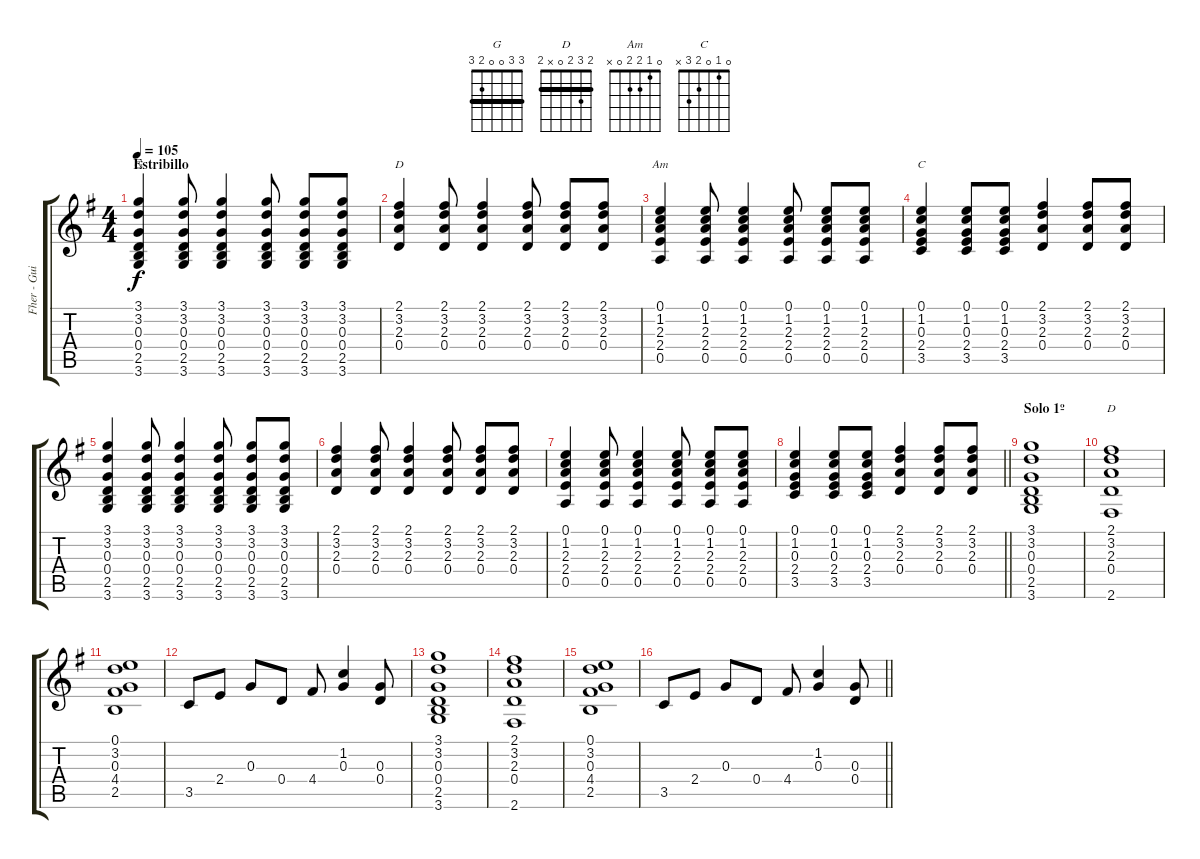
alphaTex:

\track ("Fher - Guitarra" "Fher - Gui") {instrument acousticguitarsteel}
\staff {score tabs}
\tuning (E4 B3 G3 D3 A2 E2) {hide}
\chord ("G" 3 3 0 0 2 3) {barre 3}
\chord ("D" 2 3 2 0 x x) {barre 2}
\chord ("Am" 0 1 2 2 0 x)
\chord ("C" 0 1 0 2 3 x)
\chord ("D" 2 3 2 0 x 2) {barre 2}
\ts (4 4)
\section ("" "Estribillo")
\tempo 105
\clef g2
\ks g
(3.1 3.2 0.3 0.4 2.5 3.6).4{ch "G" dy f} (3.1 3.2 0.3 0.4 2.5 3.6).8 (3.1 3.2 0.3 0.4 2.5 3.6).4 (3.1 3.2 0.3 0.4 2.5 3.6).8 (3.1 3.2 0.3 0.4 2.5 3.6).8 (3.1 3.2 0.3 0.4 2.5 3.6).8 |
(2.1 3.2 2.3 0.4).4{ch "D"} (2.1 3.2 2.3 0.4).8 (2.1 3.2 2.3 0.4).4 (2.1 3.2 2.3 0.4).8 (2.1 3.2 2.3 0.4).8 (2.1 3.2 2.3 0.4).8 |
(0.1 1.2 2.3 2.4 0.5).4{ch "Am"} (0.1 1.2 2.3 2.4 0.5).8 (0.1 1.2 2.3 2.4 0.5).4 (0.1 1.2 2.3 2.4 0.5).8 (0.1 1.2 2.3 2.4 0.5).8 (0.1 1.2 2.3 2.4 0.5).8 |
(0.1 1.2 0.3 2.4 3.5).4{ch "C"} (0.1 1.2 0.3 2.4 3.5).8 (0.1 1.2 0.3 2.4 3.5).8 (2.1 3.2 2.3 0.4).4 (2.1 3.2 2.3 0.4).8 (2.1 3.2 2.3 0.4).8 |
(3.1 3.2 0.3 0.4 2.5 3.6).4 (3.1 3.2 0.3 0.4 2.5 3.6).8 (3.1 3.2 0.3 0.4 2.5 3.6).4 (3.1 3.2 0.3 0.4 2.5 3.6).8 (3.1 3.2 0.3 0.4 2.5 3.6).8 (3.1 3.2 0.3 0.4 2.5 3.6).8 |
(2.1 3.2 2.3 0.4).4 (2.1 3.2 2.3 0.4).8 (2.1 3.2 2.3 0.4).4 (2.1 3.2 2.3 0.4).8 (2.1 3.2 2.3 0.4).8 (2.1 3.2 2.3 0.4).8 |
(0.1 1.2 2.3 2.4 0.5).4 (0.1 1.2 2.3 2.4 0.5).8 (0.1 1.2 2.3 2.4 0.5).4 (0.1 1.2 2.3 2.4 0.5).8 (0.1 1.2 2.3 2.4 0.5).8 (0.1 1.2 2.3 2.4 0.5).8 |
\barLineRight lightlight
(0.1 1.2 0.3 2.4 3.5).4 (0.1 1.2 0.3 2.4 3.5).8 (0.1 1.2 0.3 2.4 3.5).8 (2.1 3.2 2.3 0.4).4 (2.1 3.2 2.3 0.4).8 (2.1 3.2 2.3 0.4).8 |
\section ("" "Solo 1º")
(3.1 3.2 0.3 0.4 2.5 3.6).1 |
(2.1 3.2 2.3 0.4 2.6).1{ch "D"} |
(0.1 3.2 0.3 4.4 2.5).1 |
3.5.8 2.4.8 0.3.8 0.4.8 4.4.8 (1.2 0.3).4 (0.3 0.4).8 |
(3.1 3.2 0.3 0.4 2.5 3.6).1 |
(2.1 3.2 2.3 0.4 2.6).1 |
(0.1 3.2 0.3 4.4 2.5).1 |
\barLineRight lightlight
3.5.8 2.4.8 0.3.8 0.4.8 4.4.8 (1.2 0.3).4 (0.3 0.4).8
